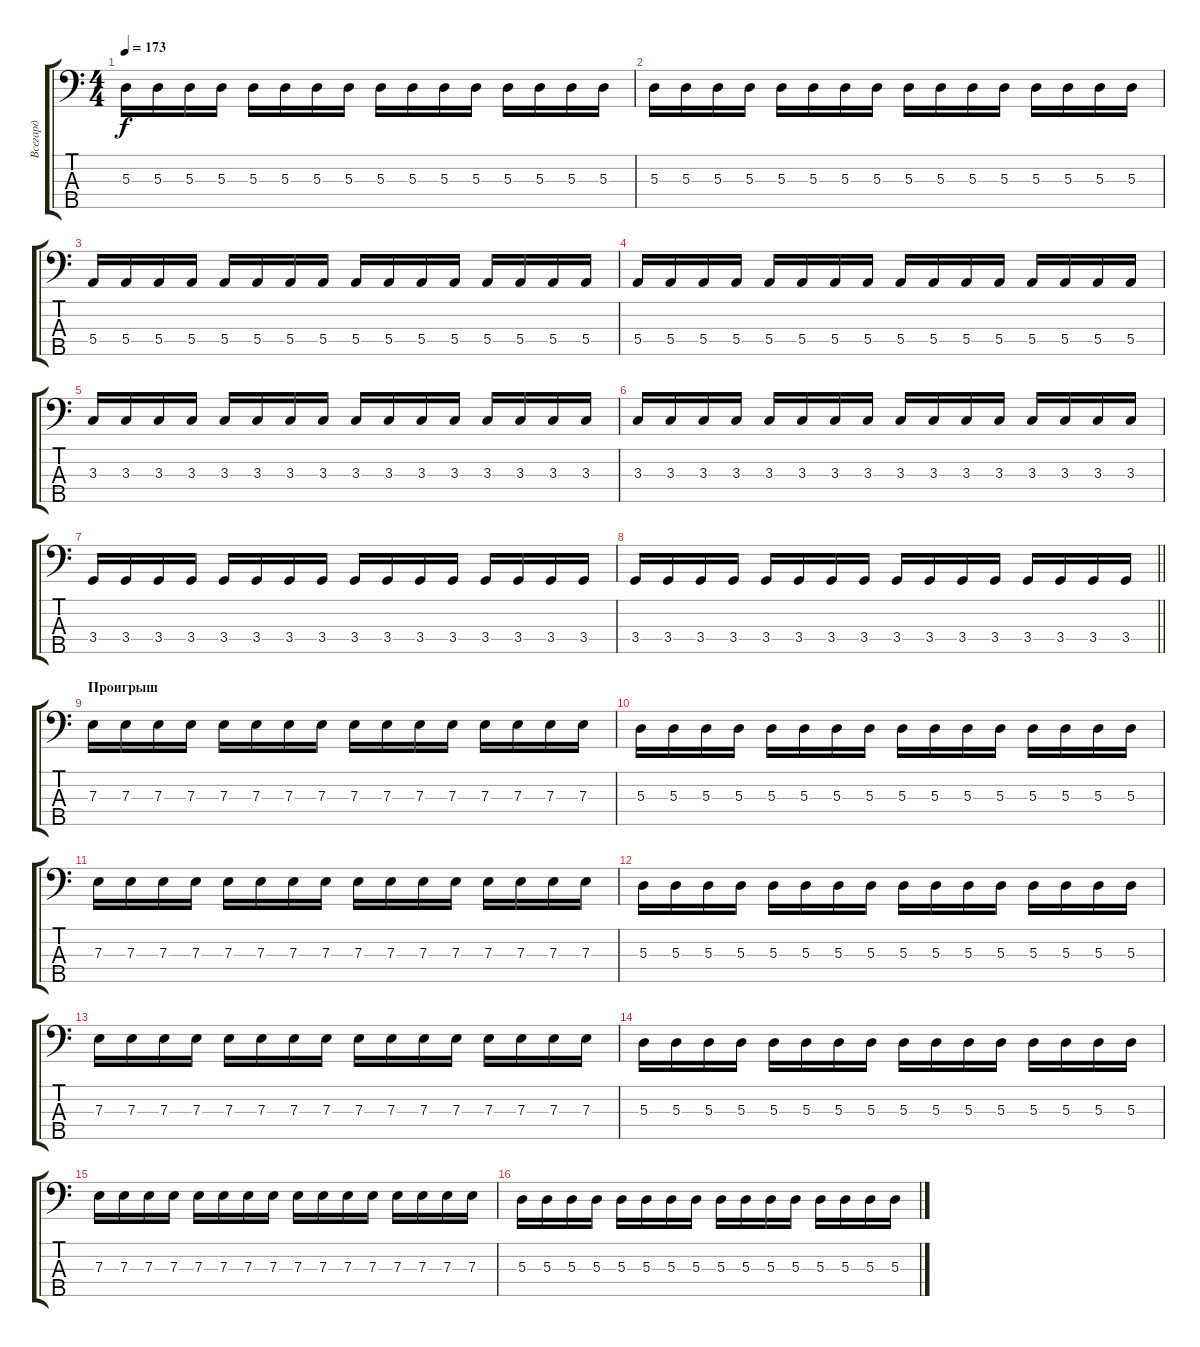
\track ("Всегард" "Всегард") {instrument electricbasspick}
\staff {score tabs}
\tuning (G2 D2 A1 E1 B0) {hide}
\ts (4 4)
\tempo 173
\clef f4
\ks c
5.3.16{dy f} 5.3.16 5.3.16 5.3.16 5.3.16 5.3.16 5.3.16 5.3.16 5.3.16 5.3.16 5.3.16 5.3.16 5.3.16 5.3.16 5.3.16 5.3.16 |
5.3.16 5.3.16 5.3.16 5.3.16 5.3.16 5.3.16 5.3.16 5.3.16 5.3.16 5.3.16 5.3.16 5.3.16 5.3.16 5.3.16 5.3.16 5.3.16 |
5.4.16 5.4.16 5.4.16 5.4.16 5.4.16 5.4.16 5.4.16 5.4.16 5.4.16 5.4.16 5.4.16 5.4.16 5.4.16 5.4.16 5.4.16 5.4.16 |
5.4.16 5.4.16 5.4.16 5.4.16 5.4.16 5.4.16 5.4.16 5.4.16 5.4.16 5.4.16 5.4.16 5.4.16 5.4.16 5.4.16 5.4.16 5.4.16 |
3.3.16 3.3.16 3.3.16 3.3.16 3.3.16 3.3.16 3.3.16 3.3.16 3.3.16 3.3.16 3.3.16 3.3.16 3.3.16 3.3.16 3.3.16 3.3.16 |
3.3.16 3.3.16 3.3.16 3.3.16 3.3.16 3.3.16 3.3.16 3.3.16 3.3.16 3.3.16 3.3.16 3.3.16 3.3.16 3.3.16 3.3.16 3.3.16 |
3.4.16 3.4.16 3.4.16 3.4.16 3.4.16 3.4.16 3.4.16 3.4.16 3.4.16 3.4.16 3.4.16 3.4.16 3.4.16 3.4.16 3.4.16 3.4.16 |
\barLineRight lightlight
3.4.16 3.4.16 3.4.16 3.4.16 3.4.16 3.4.16 3.4.16 3.4.16 3.4.16 3.4.16 3.4.16 3.4.16 3.4.16 3.4.16 3.4.16 3.4.16 |
\section ("" "Проигрыш")
7.3.16 7.3.16 7.3.16 7.3.16 7.3.16 7.3.16 7.3.16 7.3.16 7.3.16 7.3.16 7.3.16 7.3.16 7.3.16 7.3.16 7.3.16 7.3.16 |
5.3.16 5.3.16 5.3.16 5.3.16 5.3.16 5.3.16 5.3.16 5.3.16 5.3.16 5.3.16 5.3.16 5.3.16 5.3.16 5.3.16 5.3.16 5.3.16 |
7.3.16 7.3.16 7.3.16 7.3.16 7.3.16 7.3.16 7.3.16 7.3.16 7.3.16 7.3.16 7.3.16 7.3.16 7.3.16 7.3.16 7.3.16 7.3.16 |
5.3.16 5.3.16 5.3.16 5.3.16 5.3.16 5.3.16 5.3.16 5.3.16 5.3.16 5.3.16 5.3.16 5.3.16 5.3.16 5.3.16 5.3.16 5.3.16 |
7.3.16 7.3.16 7.3.16 7.3.16 7.3.16 7.3.16 7.3.16 7.3.16 7.3.16 7.3.16 7.3.16 7.3.16 7.3.16 7.3.16 7.3.16 7.3.16 |
5.3.16 5.3.16 5.3.16 5.3.16 5.3.16 5.3.16 5.3.16 5.3.16 5.3.16 5.3.16 5.3.16 5.3.16 5.3.16 5.3.16 5.3.16 5.3.16 |
7.3.16 7.3.16 7.3.16 7.3.16 7.3.16 7.3.16 7.3.16 7.3.16 7.3.16 7.3.16 7.3.16 7.3.16 7.3.16 7.3.16 7.3.16 7.3.16 |
5.3.16 5.3.16 5.3.16 5.3.16 5.3.16 5.3.16 5.3.16 5.3.16 5.3.16 5.3.16 5.3.16 5.3.16 5.3.16 5.3.16 5.3.16 5.3.16
